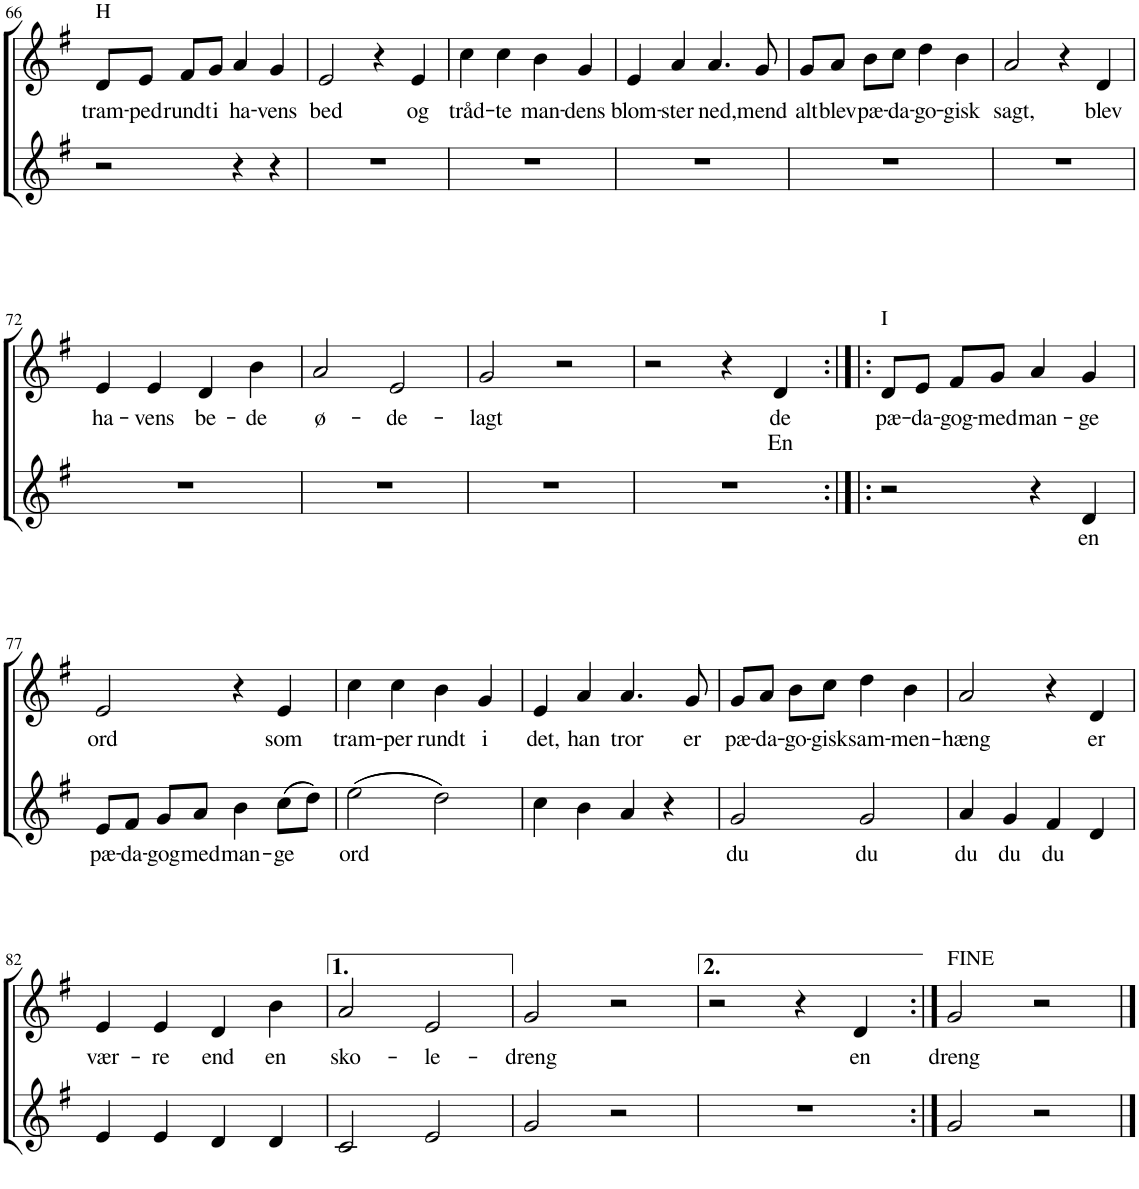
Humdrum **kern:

**kern	**text	**kern	**text	**text
*part2	*part2	*part1	*part1	*part1
*staff2	*staff2	*staff1	*staff1	*staff1
*I"T B	*	*I"S A	*	*
!!LO:PB:g=z
*clefG2	*	*clefG2	*	*
*k[f#]	*	*k[f#]	*	*
*M4/4	*	*M4/4	*	*
=66	=66	=66	=66	=66
!	!	!LO:TX:a:t=H	!	!
!	!	!	!LO:LY:b	!
2r	.	8d/L	tram-	.
!	!	!	!LO:LY:b	!
.	.	8e/J	-ped	.
!	!	!	!LO:LY:b	!
.	.	8f#/L	rundt	.
!	!	!	!LO:LY:b	!
.	.	8g/J	i	.
!	!	!	!LO:LY:b	!
4r	.	4a/	ha-	.
!	!	!	!LO:LY:b	!
4r	.	4g/	-vens	.
=67	=67	=67	=67	=67
!	!	!	!LO:LY:b	!
1r	.	2e/	bed	.
.	.	4r	.	.
!	!	!	!LO:LY:b	!
.	.	4e/	og	.
=68	=68	=68	=68	=68
!	!	!	!LO:LY:b	!
1r	.	4cc\	tråd-	.
!	!	!	!LO:LY:b	!
.	.	4cc\	-te	.
!	!	!	!LO:LY:b	!
.	.	4b\	man-	.
!	!	!	!LO:LY:b	!
.	.	4g/	-dens	.
=69	=69	=69	=69	=69
!	!	!	!LO:LY:b	!
1r	.	4e/	blom-	.
!	!	!	!LO:LY:b	!
.	.	4a/	-ster	.
!	!	!	!LO:LY:b	!
.	.	4.a/	ned,	.
!	!	!	!LO:LY:b	!
.	.	8g/	mend	.
=70	=70	=70	=70	=70
!	!	!	!LO:LY:b	!
1r	.	8g/L	alt	.
!	!	!	!LO:LY:b	!
.	.	8a/J	blev	.
!	!	!	!LO:LY:b	!
.	.	8b\L	pæ-	.
!	!	!	!LO:LY:b	!
.	.	8cc\J	-da-	.
!	!	!	!LO:LY:b	!
.	.	4dd\	-go-	.
!	!	!	!LO:LY:b	!
.	.	4b\	-gisk	.
=71	=71	=71	=71	=71
!	!	!	!LO:LY:b	!
1r	.	2a/	sagt,	.
.	.	4r	.	.
!	!	!	!LO:LY:b	!
.	.	4d/	blev	.
!!LO:LB:g=z
=72	=72	=72	=72	=72
!	!	!	!LO:LY:b	!
1r	.	4e/	ha-	.
!	!	!	!LO:LY:b	!
.	.	4e/	-vens	.
!	!	!	!LO:LY:b	!
.	.	4d/	be-	.
!	!	!	!LO:LY:b	!
.	.	4b\	-de	.
=73	=73	=73	=73	=73
!	!	!	!LO:LY:b	!
1r	.	2a/	ø-	.
!	!	!	!LO:LY:b	!
.	.	2e/	-de-	.
=74	=74	=74	=74	=74
!	!	!	!LO:LY:b	!
1r	.	2g/	-lagt	.
.	.	2r	.	.
=75	=75	=75	=75	=75
1r	.	2r	.	.
.	.	4r	.	.
!	!	!	!LO:LY:b	!LO:LY:b
.	.	4d/	de	En
=76:|!|:	=76:|!|:	=76:|!|:	=76:|!|:	=76:|!|:
!	!	!LO:TX:a:t=I	!	!
!	!	!	!LO:LY:b	!
2r	.	8d/L	pæ-	.
!	!	!	!LO:LY:b	!
.	.	8e/J	-da-	.
!	!	!	!LO:LY:b	!
.	.	8f#/L	-gog-	.
!	!	!	!LO:LY:b	!
.	.	8g/J	-med	.
!	!	!	!LO:LY:b	!
4r	.	4a/	man-	.
!	!LO:LY:b	!	!LO:LY:b	!
4d/	en	4g/	-ge	.
!!LO:LB:g=z
=77	=77	=77	=77	=77
!	!LO:LY:b	!	!LO:LY:b	!
8e/L	pæ-	2e/	ord	.
!	!LO:LY:b	!	!	!
8f#/J	-da-	.	.	.
!	!LO:LY:b	!	!	!
8g/L	-gog	.	.	.
!	!LO:LY:b	!	!	!
8a/J	med	.	.	.
!	!LO:LY:b	!	!	!
4b\	man-	4r	.	.
!	!LO:LY:b	!	!LO:LY:b	!
((8cc\L	-ge	4e/	som	.
8dd\J))	.	.	.	.
=78	=78	=78	=78	=78
!	!LO:LY:b	!	!LO:LY:b	!
((2ee\	ord	4cc\	tram-	.
!	!	!	!LO:LY:b	!
.	.	4cc\	-per	.
!	!	!	!LO:LY:b	!
2dd\))	.	4b\	rundt	.
!	!	!	!LO:LY:b	!
.	.	4g/	i	.
=79	=79	=79	=79	=79
!	!	!	!LO:LY:b	!
4cc\	.	4e/	det,	.
!	!	!	!LO:LY:b	!
4b\	.	4a/	han	.
!	!	!	!LO:LY:b	!
4a/	.	4.a/	tror	.
4r	.	.	.	.
!	!	!	!LO:LY:b	!
.	.	8g/	er	.
=80	=80	=80	=80	=80
!	!LO:LY:b	!	!LO:LY:b	!
2g/	du	8g/L	pæ-	.
!	!	!	!LO:LY:b	!
.	.	8a/J	-da-	.
!	!	!	!LO:LY:b	!
.	.	8b\L	-go-	.
!	!	!	!LO:LY:b	!
.	.	8cc\J	-gisk	.
!	!LO:LY:b	!	!LO:LY:b	!
2g/	du	4dd\	sam-	.
!	!	!	!LO:LY:b	!
.	.	4b\	-men-	.
=81	=81	=81	=81	=81
!	!LO:LY:b	!	!LO:LY:b	!
4a/	du	2a/	-hæng	.
!	!LO:LY:b	!	!	!
4g/	du	.	.	.
!	!LO:LY:b	!	!	!
4f#/	du	4r	.	.
!	!	!	!LO:LY:b	!
4d/	.	4d/	er	.
!!LO:LB:g=z
=82	=82	=82	=82	=82
!	!	!	!LO:LY:b	!
4e/	.	4e/	vær-	.
!	!	!	!LO:LY:b	!
4e/	.	4e/	-re	.
!	!	!	!LO:LY:b	!
4d/	.	4d/	end	.
!	!	!	!LO:LY:b	!
4d/	.	4b\	en	.
=83	=83	=83	=83	=83
!	!	!	!LO:LY:b	!
2c/	.	2a/	sko-	.
!	!	!	!LO:LY:b	!
2e/	.	2e/	-le-	.
=84	=84	=84	=84	=84
!	!	!	!LO:LY:b	!
2g/	.	2g/	-dreng	.
2r	.	2r	.	.
=85	=85	=85	=85	=85
1r	.	2r	.	.
.	.	4r	.	.
!	!	!	!LO:LY:b	!
.	.	4d/	en	.
=86:|!	=86:|!	=86:|!	=86:|!	=86:|!
!	!	!	!LO:LY:b	!
2g/	.	2g/	dreng	.
2r	.	2r	.	.
==	==	==	==	==
*-	*-	*-	*-	*-
